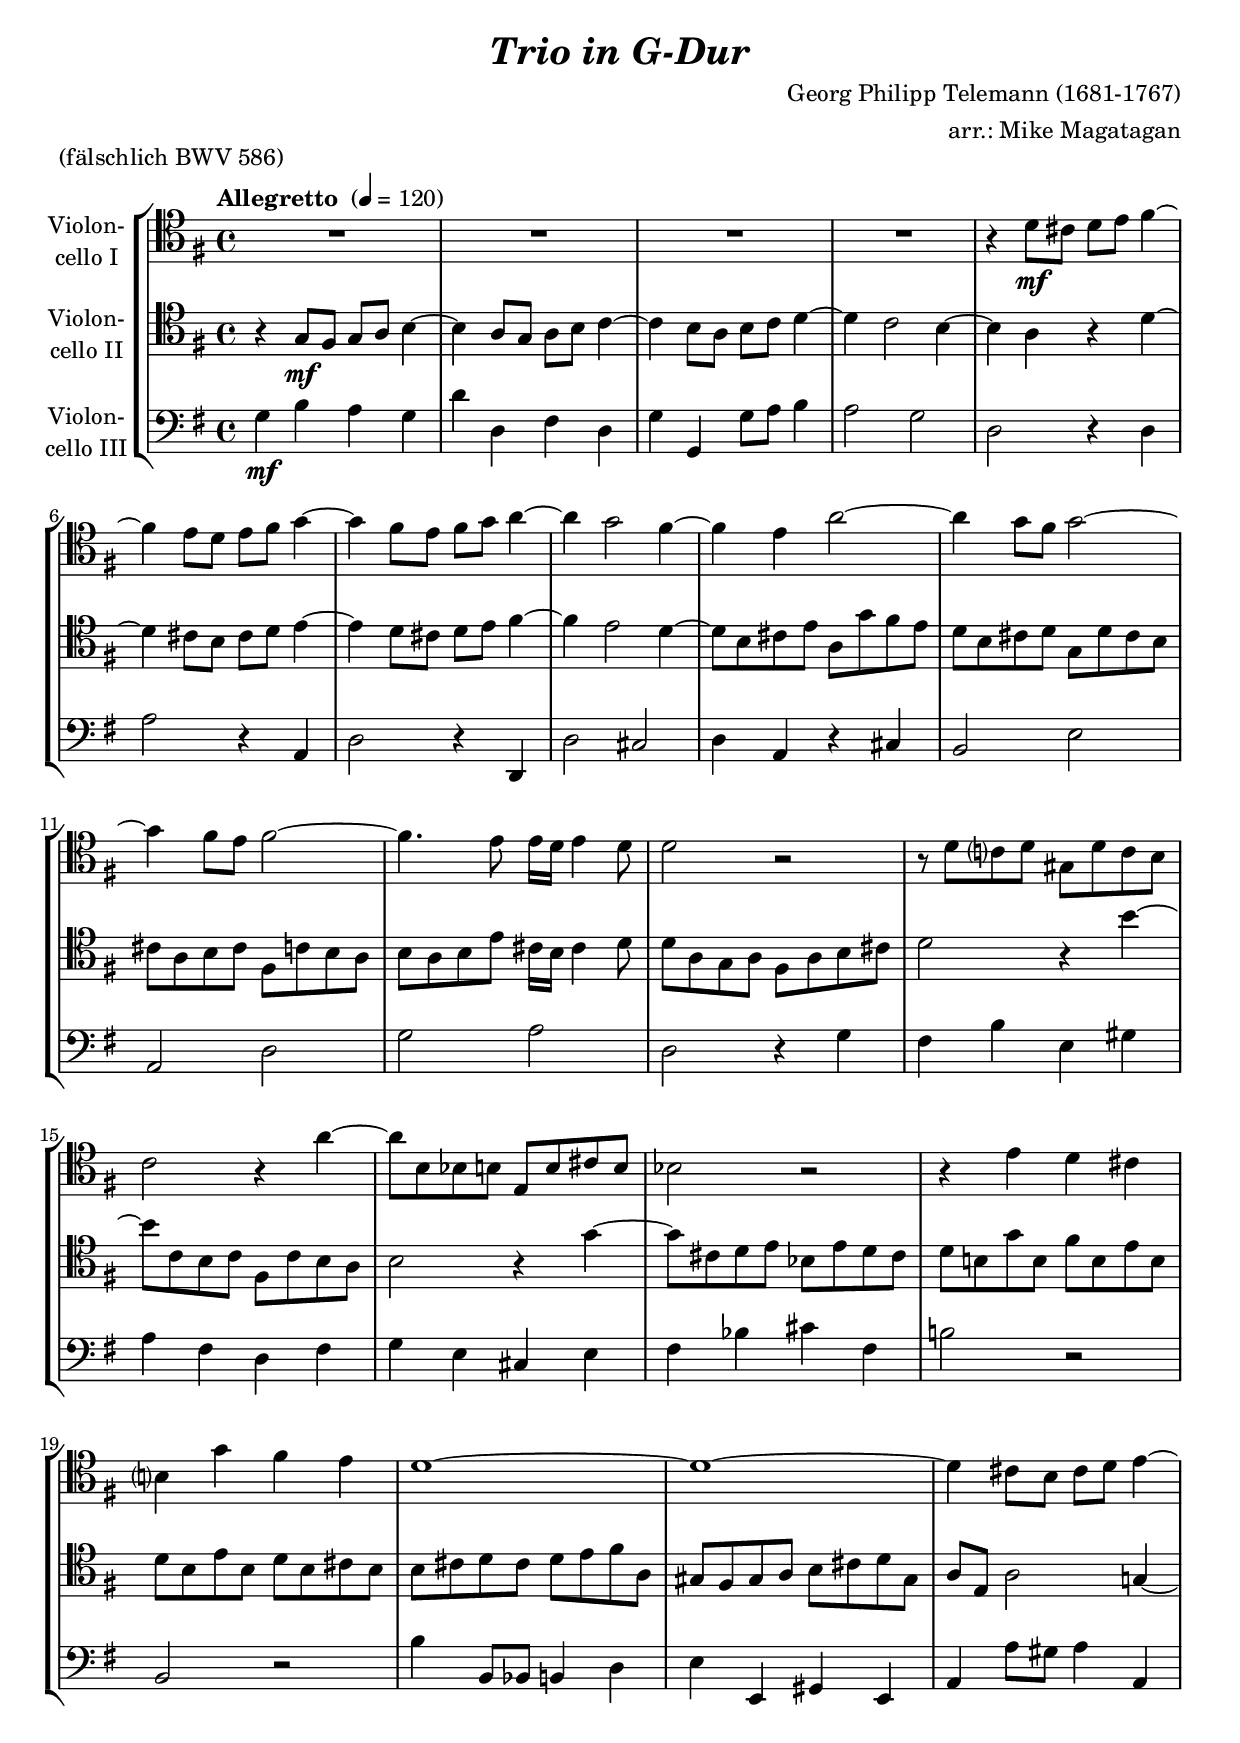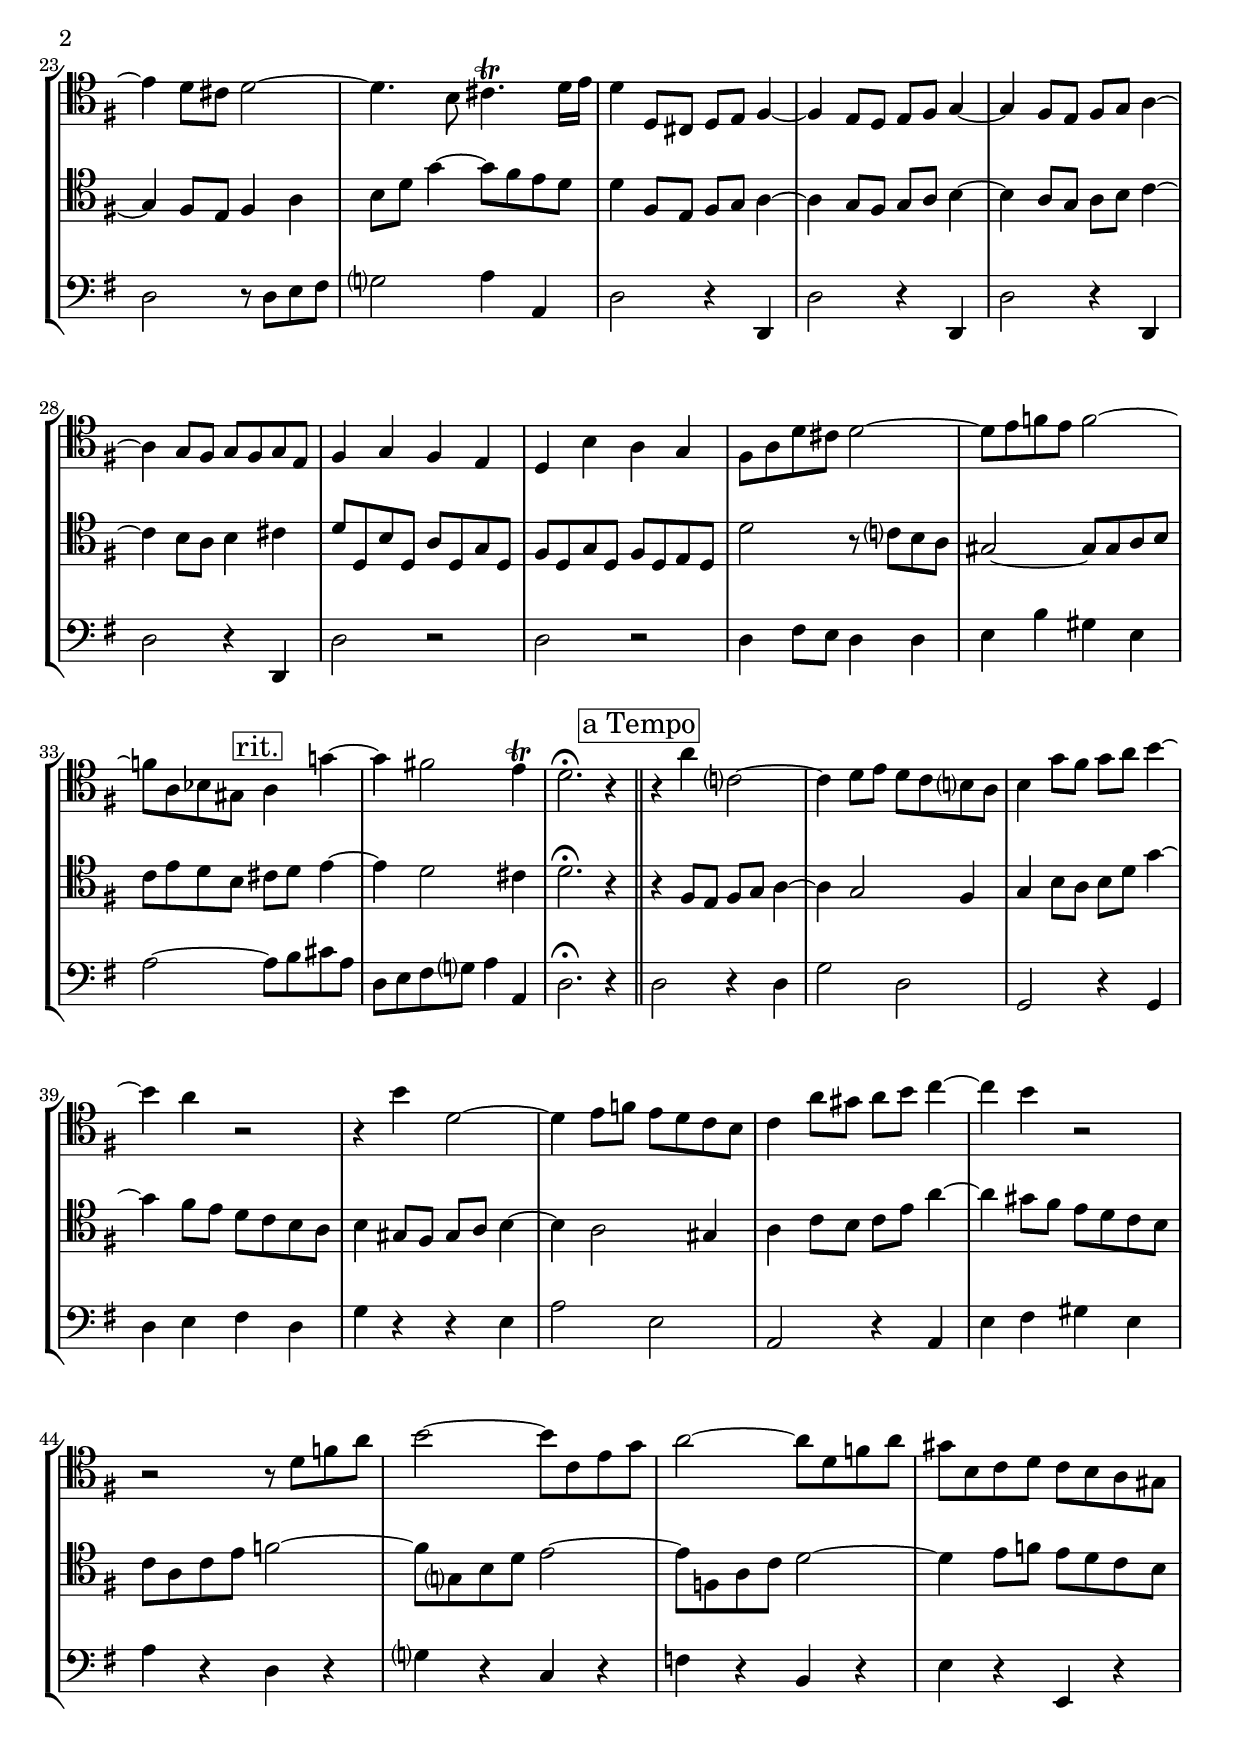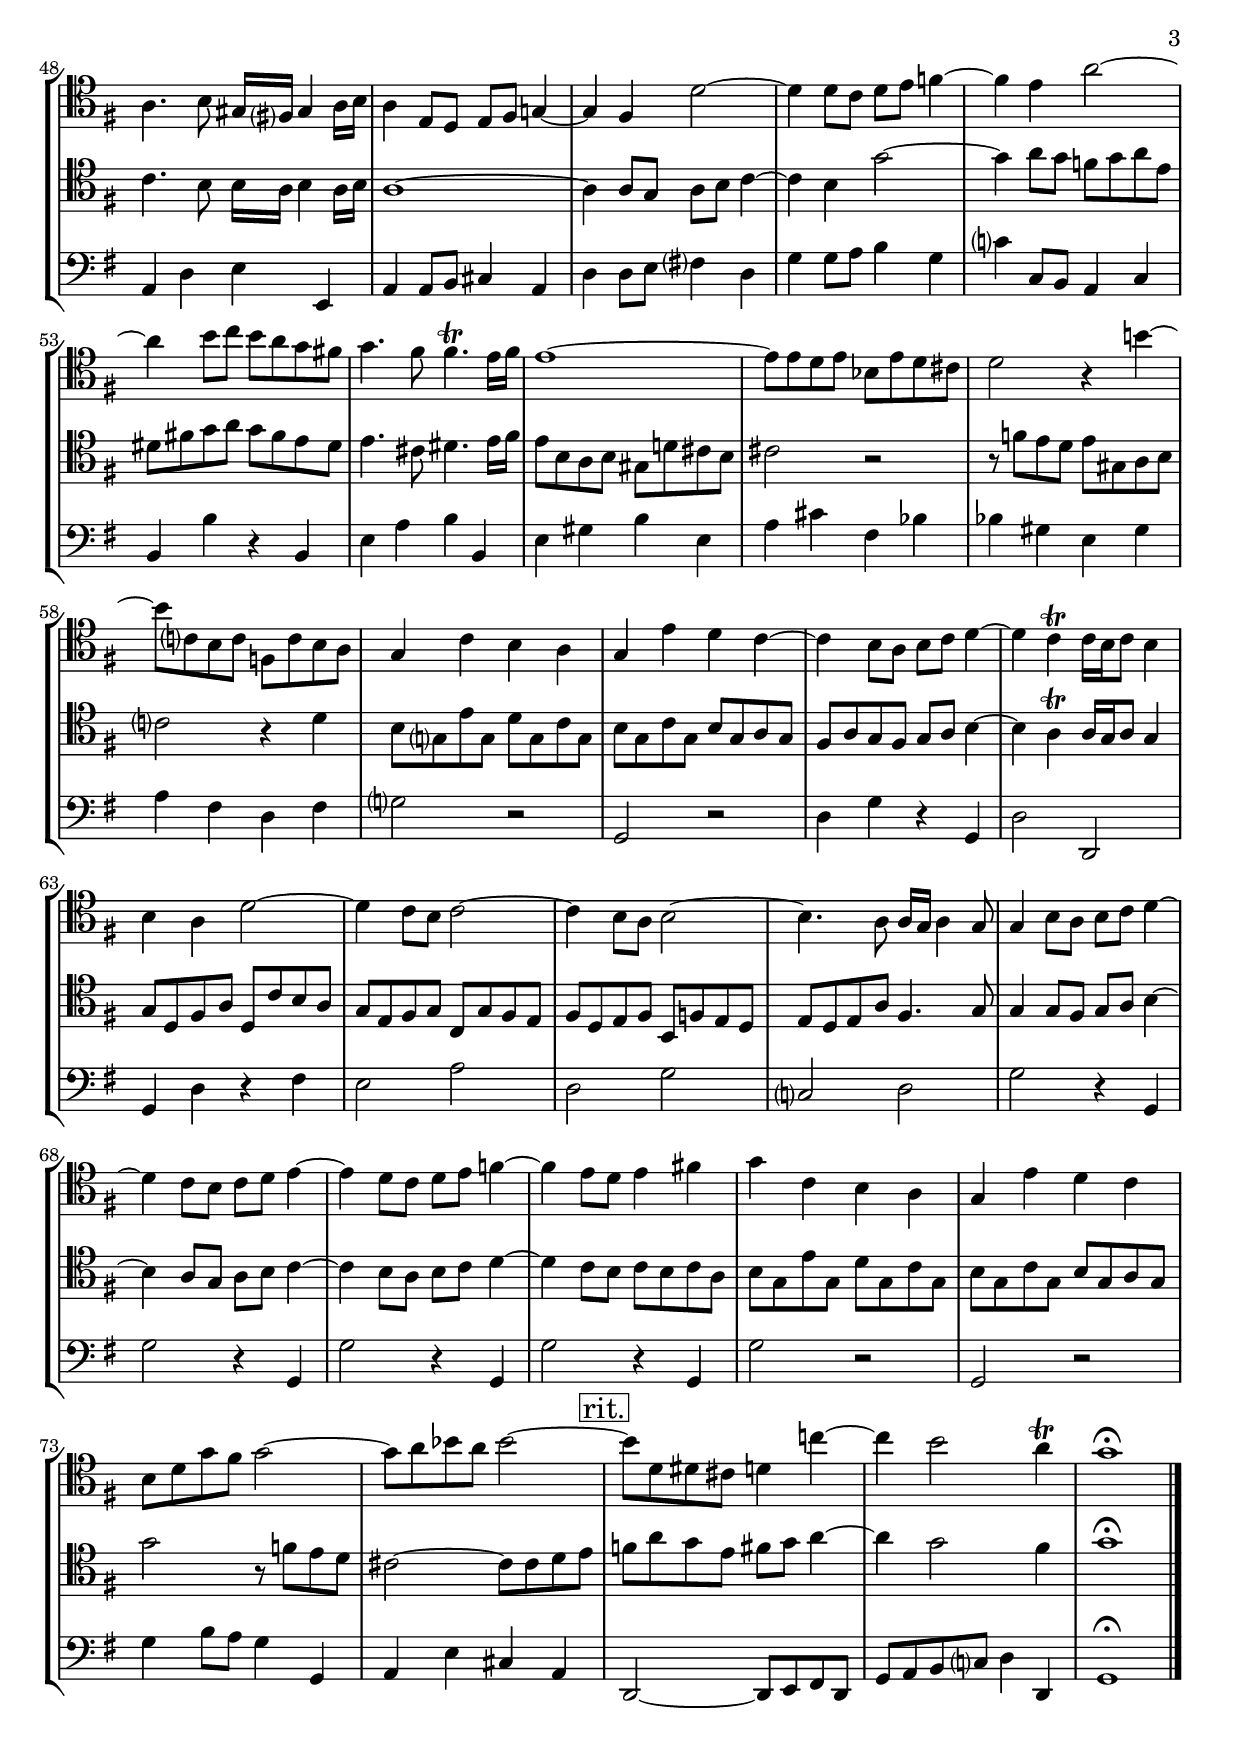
\version "2.18.2"
\include "deutsch.ly"

#(set-global-staff-size 20.28)

\header {
  title     = \markup \bold \italic "Trio in G-Dur"
  composer  = "Georg Philipp Telemann (1681-1767)"
  arranger  = "arr.: Mike Magatagan"
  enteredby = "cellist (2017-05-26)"
  piece     = "(fälschlich BWV 586)"
}

voiceconsts = {
  \key g \major
  \clef "tenor"
  \time 4/4
  %\numericTimeSignature
  \compressFullBarRests
%  \set tupletSpannerDuration = #(ly:make-moment 1 8)
  % Set default beaming for all staves
%  \set Timing.beamExceptions = #'()
%  \set Timing.baseMoment     = #(ly:make-moment 1 4)
%  \set Timing.beatStructure  = #'(1 1 1)
  \tempo "Allegretto " 4=120
}

mihi = "cello"
mist = "string ensemble 1"
%miba = "drawbar organ"
miba = "bassoon"

atem = \mark \markup \box "a Tempo"
rit  = \mark \markup \box "rit."

va = \relative c' {
  \voiceconsts

  R1*4
  r4 d8\mf cis d e fis4~
  fis e8 d e fis g4~
  g fis8 e fis g a4~
  a g2 fis4~
  fis e a2~
  a4 g8 fis g2~

  g4 fis8 e fis2~
  fis4. e8 e16 d e4 d8
  d2 r
  r8 d c? d gis, d' c h
  c2 r4 a'~
  a8 h, b h e, h' cis h
  b2 r

  r4 e d cis
  h? g' fis e
  d1~
  d~
  d4 cis8 h cis d e4~
  e d8 cis d2~
  d4. h8 cis4.\trill d16 e
  d4 d,8 cis d e fis4~

  fis e8 d e fis g4~
  g fis8 e fis g a4~
  a g8 fis g fis g e
  fis4 g fis e
  d h' a g
  fis8 a d cis d2~
  d8 e f e f2~

  f8 a, b gis \rit a4 g'!~
  g fis!2 e4\trill
  d2.\fermata r4 \bar "||" \atem
  r a' c,?2~
  c4 d8 e d c h? a
  h4 g'8 fis g a h4~
  h a r2
  r4 h d,2~

  d4 e8 f e d c h
  c4 a'8 gis a h c4~
  c h r2
  r r8 d, f a
  h2~ h8 c, e g
  a2~ a8 d, f a

  gis h, c d c h a gis
  a4. h8 gis16 fis? gis4 a16 h
  a4 e8 d e fis g!4~
  g fis d'2~
  d4 d8 c d e f4~
  f e a2~

  a4 h8 c h a g fis!
  g4. fis8 fis4.\trill e16 fis
  e1~
  e8 e d e b e d cis
  d2 r4 h'!~
  h8 c,? h c f, c' h a

  g4 c h a
  g e' d c~
  c h8 a h c d4~
  d c\trill c16 h c8 h4
  h a d2~
  d4 c8 h c2~
  c4 h8 a h2~
  h4. a8 a16 g a4 g8

  g4 h8 a h c d4~
  d c8 h c d e4~
  e d8 c d e f4~
  f e8 d e4 fis!
  g c, h a
  g e' d c
  h8 d g fis g2~

  g8 a b a b2~ \rit
  b8 d, dis cis d4 c'!~
  c h2 a4\trill
  g1\fermata \bar "|."
}

vb = \relative c' {
  \voiceconsts

  r4 g8\mf fis g a h4~
  h a8 g a h c4~
  c h8 a h c d4~
  d c2 h4~
  h a r d~
  d cis8 h cis d e4~

  e d8 cis d e fis4~
  fis e2 d4~
  d8 h cis e a, g' fis e
  d h cis d g, d' cis h
  cis a h cis fis, c' h a

  h a h e cis16 h cis4 d8
  d a g a fis a h cis
  d2 r4 h'~
  h8 c, h c fis, c' h a
  h2 r4 g'~
  g8 cis, d e b e d cis

  d h! g' h, fis' h, e h
  d h e h d h cis h
  h cis d cis d e fis a,
  gis fis gis a h cis d gis,
  a e a2 g!4~

  g fis8 e fis4 a
  h8 d g4~ g8 fis e d
  d4 fis,8 e fis g a4~
  a g8 fis g a h4~
  h a8 g a h c4~
  c h8 a h4 cis

  d8 d, h' d, a' d, g d
  fis d g d fis d e d
  d'2 r8 c? h a
  gis2~ gis8 gis a h
  c e d h \rit cis d e4~
  e d2 cis4

  d2.\fermata r4 \bar "||" \atem
  r fis,8 e fis g a4~
  a g2 fis4
  g h8 a h d g4~
  g fis8 e d c h a
  h4 gis8 fis gis a h4~
  h a2 gis4

  a c8 h c e a4~
  a gis8 fis e d c h
  c a c e f2~
  f8 g,? h d e2~
  e8 f, a c d2~
  d4 e8 f e d c h

  c4. h8 h16 a h4 a16 h
  a1~
  a4 a8 g a h c4~
  c h g'2~
  g4 a8 g f g a e
  dis fis! g a g fis e dis

  e4. cis8 dis4. e16 fis
  e8 h a h gis d'! cis h
  cis2 r
  r8 f e d e gis, a h
  c?2 r4 d
  h8 g? e' g, d' g, c g

  h g c g h g a g
  fis a g fis g a h4~
  h a\trill a16 g a8 g4
  g8 d fis a d, c' h a
  g e fis g c, g' fis e

  fis d e fis h, f' e d
  e d e a fis4. g8
  g4 g8 fis g a h4~
  h a8 g a h c4~
  c h8 a h c d4~
  d c8 h c h c a

  h g e' g, d' g, c g
  h g c g h g a g
  g'2 r8 f e d
  cis2~ cis8 cis d e \rit
  f a g e fis g a4~
  a g2 fis4
  g1\fermata \bar "|."
}

vc = \relative c' {
  \voiceconsts
  \clef "bass"

  g4\mf h a g
  d' d, fis d
  g g, g'8 a h4
  a2 g
  d r4 d
  a'2 r4 a,
  d2 r4 d,
  d'2 cis
  d4 a r cis

  h2 e
  a, d
  g a
  d, r4 g
  fis h e, gis
  a fis d fis
  g e cis e
  fis b cis fis,
  h!2 r
  h, r

  h'4 h,8 b h4 d
  e e, gis e
  a a'8 gis a4 a,
  d2 r8 d e fis
  g?2  a4 a,
  d2 r4 d,
  d'2 r4 d,
  d'2 r4 d,
  d'2 r4 d,

  d'2 r
  d r
  d4 fis8 e d4 d
  e h' gis e
  a2~ \rit a8 h cis a
  d, e fis g? a4 a,
  d2.\fermata r4 \bar "||" \atem
  d2 r4 d
  g2 d

  g, r4 g
  d' e fis d
  g r r e
  a2 e
  a, r4 a
  e' fis gis e
  a r d, r
  g? r c, r
  f r h, r

  e r e, r
  a d e e,
  a a8 h cis4 a
  d d8 e fis?4 d
  g g8 a h4 g
  c? c,8 h a4 c
  h h' r h,
  e a h h,

  e gis h e,
  a cis fis, b
  b gis e gis
  a fis d fis
  g?2 r
  g, r
  d'4 g r g,
  d'2 d,
  g4 d' r fis

  e2 a
  d, g c,? d
  g r4 g,
  g'2 r4 g,
  g'2 r4 g,
  g'2 r4 g,
  g'2 r
  g, r
  g'4 h8 a g4 g,
  a e' cis a \rit

  d,2~ d8 e fis d
  g a h c? d4 d,
  g1\fermata \bar "|."
}


music = \new StaffGroup <<
      \new Staff {
        \set Staff.midiInstrument = \mihi
        \set Staff.instrumentName = \markup \center-column { "Violon-" "cello I" }
        \transpose g g { \va }
      }

      \new Staff {
        \set Staff.midiInstrument = \mihi
        \set Staff.instrumentName = \markup \center-column { "Violon-" "cello II" }
        \transpose g g { \vb }
      }

      \new Staff {
        \set Staff.midiInstrument = \miba
        \set Staff.instrumentName = \markup \center-column { "Violon-" "cello III" }
        \transpose g g { \vc }
      }
>>

\book {
  \score {
   \music
    \layout {}
  }

  \score {
    \unfoldRepeats \music

    \midi {
      \context {
        \Score
      }
    }
  }
}
